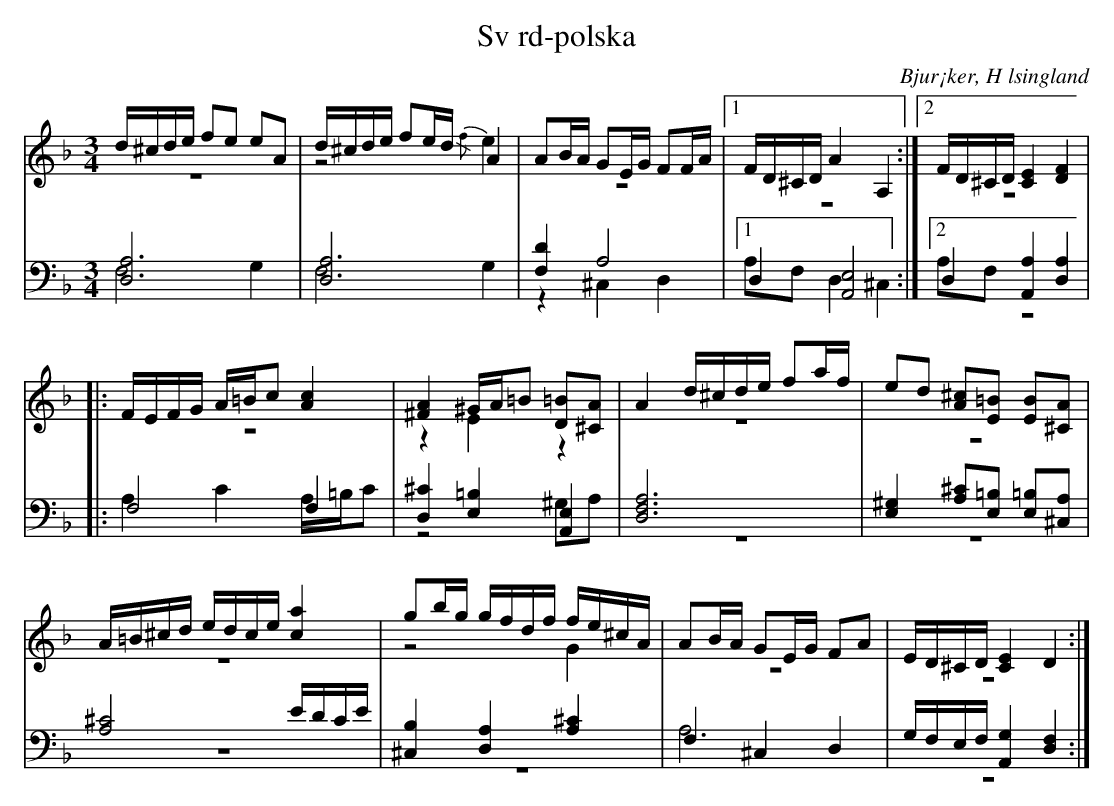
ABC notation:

X:1
T: Sv rd-polska
O: Bjur¡ker, H lsingland
M: 3/4
L: 1/8
K: Dm
V:1
V:2 merge
V:3
V:4 merge
V:1
d/^c/d/e/ fe eA|d/^c/d/e/ fe/d/ A2|AB/A/ GE/G/ FF/A/|1 F/D/^C/D/ A2 A,2:|2 F/D/^C/D/ [C2E2] [D2F2]|
|:F/E/F/G/ A/=B/c [A2c2]|[^F2A2] ^G/A/=B [D=B][^CA]|A2 d/^c/d/e/ fa/f/|ed [A^c][E=B] [EB][^CA]|
A/=B/^c/d/ e/d/c/e/ [c2a2]|gb/g/ g/f/d/f/ f/e/^c/A/|AB/A/ GE/G/ FA|E/D/^C/D/ [C2E2] D2:|
V:2
z6|z4 {/f}e2|z6|1 z6:|2 z6|
|:z6|z2 E2 z2|z6|z6|
z6|z4 G2|z6|z6:|
V:3 clef=bass
[D,6A,6]|[D,6A,6]|[F,2D2] A,4|1 D,2 [A,,4E,4]:|2 D,2 [A,,2A,2] [D,2A,2]|
|:F,4 F,2|[D,2^C2] [E,2=B,2] [A,,2E,2]|[D,6F,6A,6]|[E,2^G,2] [A,^C][E,=B,] [E,=B,][^C,A,]|
[A,4^C4] E/D/C/E/|[^C,2B,2]  [D,2A,2] [A,2^C2]|F,2 ^C,2 D,2|G,/F,/E,/F,/ [A,,2G,2] [D,2F,2]:|
V:4 clef=bass
F,4 G,2|F,4 G,2|z2 ^C,2 D,2|1 A,F, D,2 ^C,2:|2 A,F,  z4|
|:A,2 C2 A,/=B,/C|z4 ^G,A,|z6|z6|
z6|z6|A,6|z6:|
